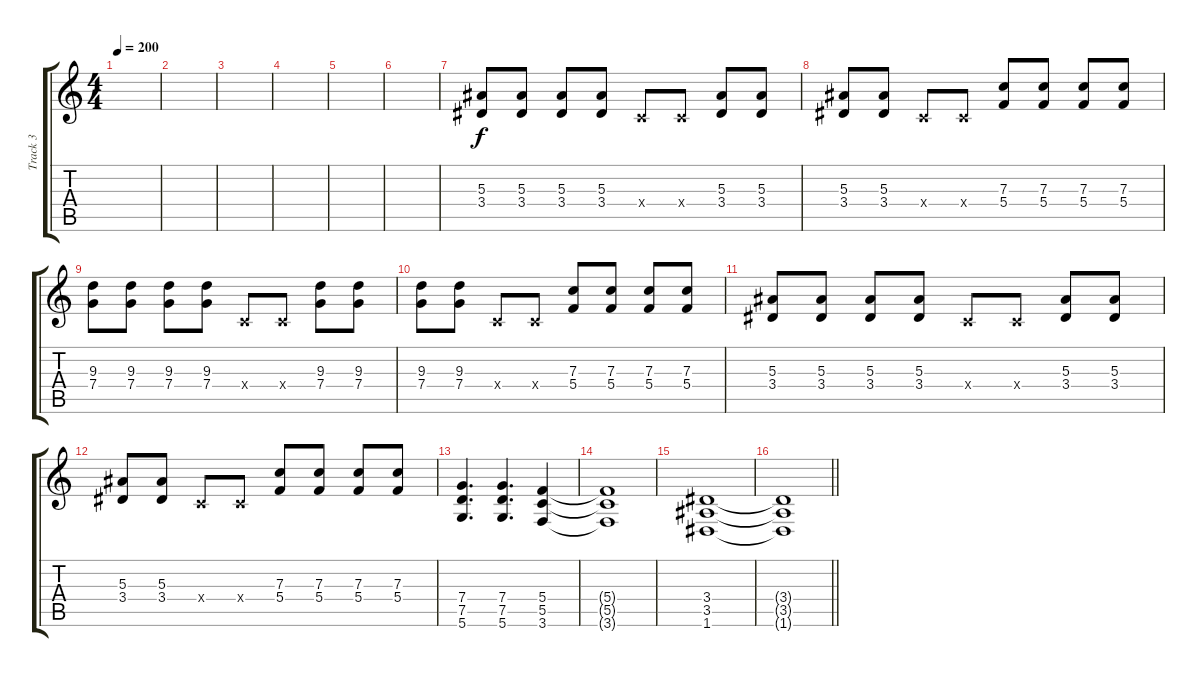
\track ("Track 3" "Track 3") {instrument distortionguitar}
\staff {score tabs}
\tuning (D4 A3 F3 C3 G2 D2) {hide}
\ts (4 4)
\tempo 200
\clef g2
\ks c
|
|
|
|
|
|
(5.3 3.4).8 (5.3 3.4).8 (5.3 3.4).8 (5.3 3.4).8 0.4{x}.8 0.4{x}.8 (5.3 3.4).8 (5.3 3.4).8 |
(5.3 3.4).8 (5.3 3.4).8 0.4{x}.8 0.4{x}.8 (7.3 5.4).8 (7.3 5.4).8 (7.3 5.4).8 (7.3 5.4).8 |
(9.3 7.4).8 (9.3 7.4).8 (9.3 7.4).8 (9.3 7.4).8 0.4{x}.8 0.4{x}.8 (9.3 7.4).8 (9.3 7.4).8 |
(9.3 7.4).8 (9.3 7.4).8 0.4{x}.8 0.4{x}.8 (7.3 5.4).8 (7.3 5.4).8 (7.3 5.4).8 (7.3 5.4).8 |
(5.3 3.4).8 (5.3 3.4).8 (5.3 3.4).8 (5.3 3.4).8 0.4{x}.8 0.4{x}.8 (5.3 3.4).8 (5.3 3.4).8 |
(5.3 3.4).8 (5.3 3.4).8 0.4{x}.8 0.4{x}.8 (7.3 5.4).8 (7.3 5.4).8 (7.3 5.4).8 (7.3 5.4).8 |
(7.4 7.5 5.6).4{d} (7.4 7.5 5.6).4{d} (5.4 5.5 3.6).4 |
(5.4{t} 5.5{t} 3.6{t}).1 |
(3.4 3.5 1.6).1 |
\barLineRight lightlight
(3.4{t} 3.5{t} 1.6{t}).1
